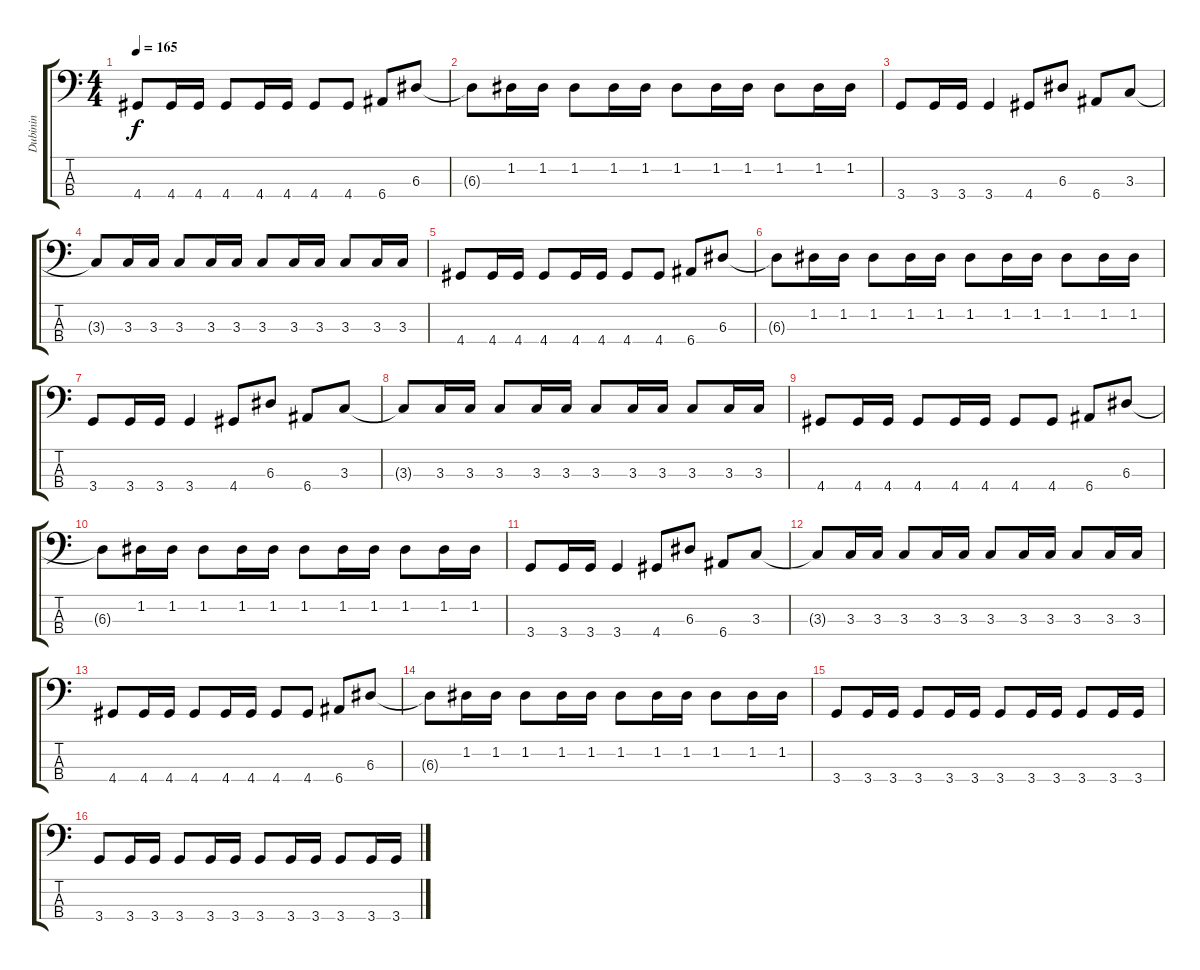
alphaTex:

\track ("Dubinin" "Dubinin") {instrument electricbassfinger}
\staff {score tabs}
\tuning (G2 D2 A1 E1) {hide}
\ts (4 4)
\tempo 165
\clef f4
\ks c
4.4.8{dy f} 4.4.16 4.4.16 4.4.8 4.4.16 4.4.16 4.4.8 4.4.8 6.4.8 6.3.8 |
6.3{t}.8 1.2.16 1.2.16 1.2.8 1.2.16 1.2.16 1.2.8 1.2.16 1.2.16 1.2.8 1.2.16 1.2.16 |
3.4.8 3.4.16 3.4.16 3.4.4 4.4.8 6.3.8 6.4.8 3.3.8 |
3.3{t}.8 3.3.16 3.3.16 3.3.8 3.3.16 3.3.16 3.3.8 3.3.16 3.3.16 3.3.8 3.3.16 3.3.16 |
4.4.8 4.4.16 4.4.16 4.4.8 4.4.16 4.4.16 4.4.8 4.4.8 6.4.8 6.3.8 |
6.3{t}.8 1.2.16 1.2.16 1.2.8 1.2.16 1.2.16 1.2.8 1.2.16 1.2.16 1.2.8 1.2.16 1.2.16 |
3.4.8 3.4.16 3.4.16 3.4.4 4.4.8 6.3.8 6.4.8 3.3.8 |
3.3{t}.8 3.3.16 3.3.16 3.3.8 3.3.16 3.3.16 3.3.8 3.3.16 3.3.16 3.3.8 3.3.16 3.3.16 |
4.4.8 4.4.16 4.4.16 4.4.8 4.4.16 4.4.16 4.4.8 4.4.8 6.4.8 6.3.8 |
6.3{t}.8 1.2.16 1.2.16 1.2.8 1.2.16 1.2.16 1.2.8 1.2.16 1.2.16 1.2.8 1.2.16 1.2.16 |
3.4.8 3.4.16 3.4.16 3.4.4 4.4.8 6.3.8 6.4.8 3.3.8 |
3.3{t}.8 3.3.16 3.3.16 3.3.8 3.3.16 3.3.16 3.3.8 3.3.16 3.3.16 3.3.8 3.3.16 3.3.16 |
4.4.8 4.4.16 4.4.16 4.4.8 4.4.16 4.4.16 4.4.8 4.4.8 6.4.8 6.3.8 |
6.3{t}.8 1.2.16 1.2.16 1.2.8 1.2.16 1.2.16 1.2.8 1.2.16 1.2.16 1.2.8 1.2.16 1.2.16 |
3.4.8 3.4.16 3.4.16 3.4.8 3.4.16 3.4.16 3.4.8 3.4.16 3.4.16 3.4.8 3.4.16 3.4.16 |
3.4.8 3.4.16 3.4.16 3.4.8 3.4.16 3.4.16 3.4.8 3.4.16 3.4.16 3.4.8 3.4.16 3.4.16
